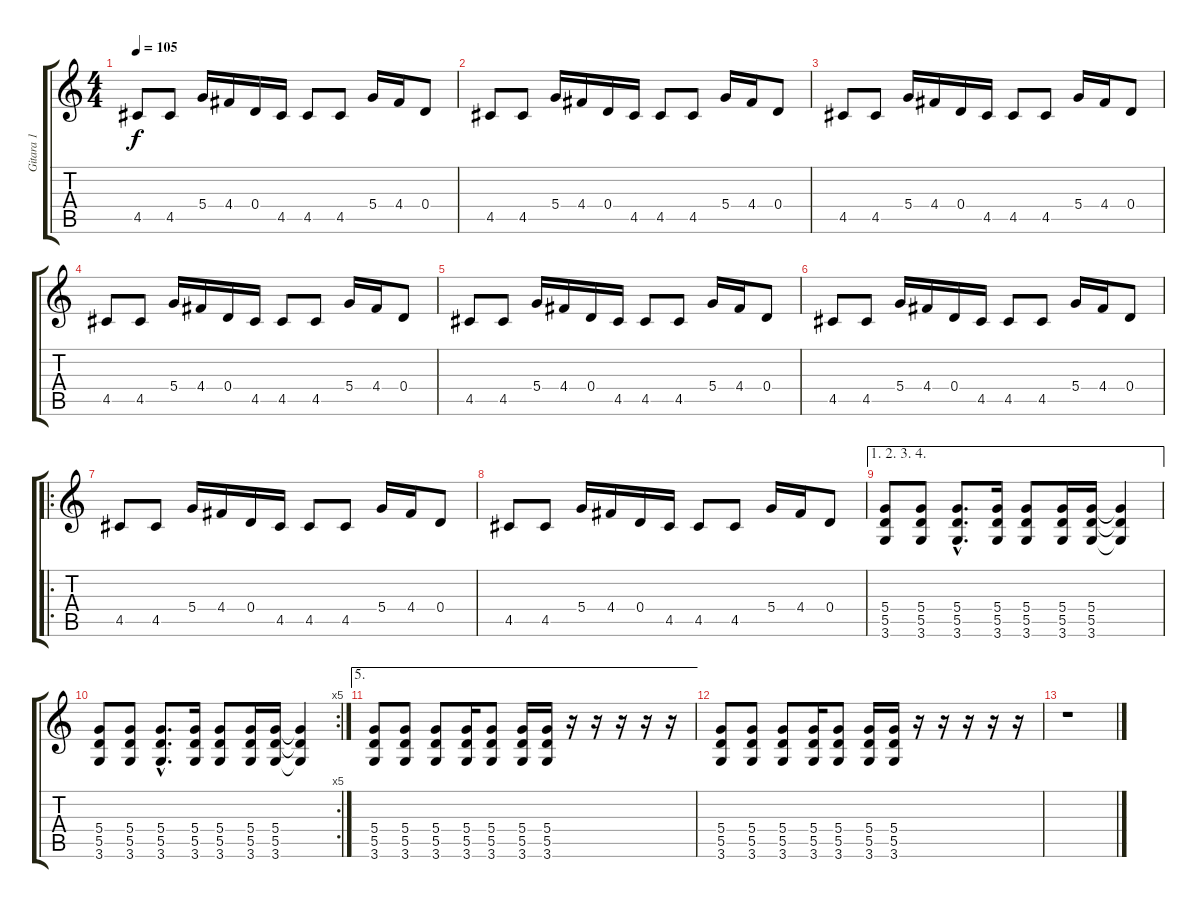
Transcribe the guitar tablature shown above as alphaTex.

\track ("Gitara 1" "Gitara 1") {instrument distortionguitar}
\staff {score tabs}
\tuning (E4 B3 G3 D3 A2 E2) {hide}
\ts (4 4)
\tempo 105
\clef g2
\ks c
4.5.8{dy f} 4.5.8 5.4.16 4.4.16 0.4.16 4.5.16 4.5.8 4.5.8 5.4.16 4.4.16 0.4.8 |
4.5.8 4.5.8 5.4.16 4.4.16 0.4.16 4.5.16 4.5.8 4.5.8 5.4.16 4.4.16 0.4.8 |
4.5.8 4.5.8 5.4.16 4.4.16 0.4.16 4.5.16 4.5.8 4.5.8 5.4.16 4.4.16 0.4.8 |
4.5.8 4.5.8 5.4.16 4.4.16 0.4.16 4.5.16 4.5.8 4.5.8 5.4.16 4.4.16 0.4.8 |
4.5.8 4.5.8 5.4.16 4.4.16 0.4.16 4.5.16 4.5.8 4.5.8 5.4.16 4.4.16 0.4.8 |
4.5.8 4.5.8 5.4.16 4.4.16 0.4.16 4.5.16 4.5.8 4.5.8 5.4.16 4.4.16 0.4.8 |
\ro
4.5.8 4.5.8 5.4.16 4.4.16 0.4.16 4.5.16 4.5.8 4.5.8 5.4.16 4.4.16 0.4.8 |
4.5.8 4.5.8 5.4.16 4.4.16 0.4.16 4.5.16 4.5.8 4.5.8 5.4.16 4.4.16 0.4.8 |
\ae (1 2 3 4)
(5.4 5.5 3.6).8 (5.4 5.5 3.6).8 (5.4{hac} 5.5{hac} 3.6{hac}).8{d} (5.4 5.5 3.6).16 (5.4 5.5 3.6).8 (5.4 5.5 3.6).16 (5.4 5.5 3.6).16 (5.4{t} 5.5{t} 3.6{t}).4 |
\rc 5
(5.4 5.5 3.6).8 (5.4 5.5 3.6).8 (5.4{hac} 5.5{hac} 3.6{hac}).8{d} (5.4 5.5 3.6).16 (5.4 5.5 3.6).8 (5.4 5.5 3.6).16 (5.4 5.5 3.6).16 (5.4{t} 5.5{t} 3.6{t}).4 |
\ae 5
(5.4 5.5 3.6).8 (5.4 5.5 3.6).8 (5.4 5.5 3.6).8 (5.4 5.5 3.6).16 (5.4 5.5 3.6).8 (5.4 5.5 3.6).16 (5.4 5.5 3.6).16 r.16 r.16 r.16 r.16 r.16 |
(5.4 5.5 3.6).8 (5.4 5.5 3.6).8 (5.4 5.5 3.6).8 (5.4 5.5 3.6).16 (5.4 5.5 3.6).8 (5.4 5.5 3.6).16 (5.4 5.5 3.6).16 r.16 r.16 r.16 r.16 r.16 |
r.1
